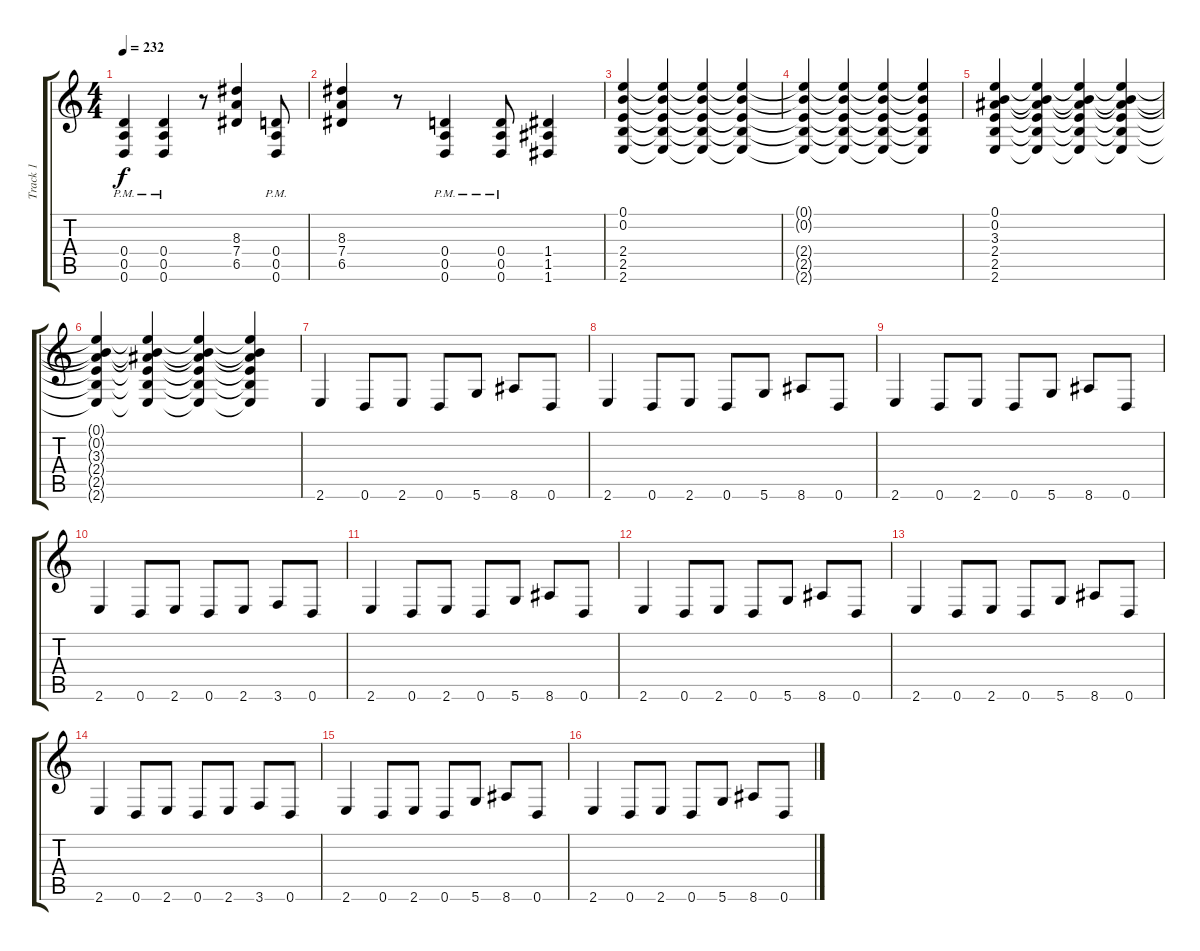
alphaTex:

\track ("Track 1" "Track 1") {instrument distortionguitar}
\staff {score tabs}
\tuning (E4 B3 G3 D3 A2 D2) {hide}
\ts (4 4)
\tempo 232
\clef g2
\ks c
(0.4{pm} 0.5{pm} 0.6{pm}).4{dy f} (0.4{pm} 0.5{pm} 0.6{pm}).4 r.8 (8.3 7.4 6.5).4 (0.4{pm} 0.5{pm} 0.6{pm}).8 |
(8.3 7.4 6.5).4 r.8 (0.4{pm} 0.5{pm} 0.6{pm}).4 (0.4{pm} 0.5{pm} 0.6{pm}).8 (1.4 1.5 1.6).4 |
(0.1 0.2 2.4 2.5 2.6).4 (0.1{t} 0.2{t} 2.4{t} 2.5{t} 2.6{t}).4 (0.1{t} 0.2{t} 2.4{t} 2.5{t} 2.6{t}).4 (0.1{t} 0.2{t} 2.4{t} 2.5{t} 2.6{t}).4 |
(0.1{t} 0.2{t} 2.4{t} 2.5{t} 2.6{t}).4 (0.1{t} 0.2{t} 2.4{t} 2.5{t} 2.6{t}).4 (0.1{t} 0.2{t} 2.4{t} 2.5{t} 2.6{t}).4 (0.1{t} 0.2{t} 2.4{t} 2.5{t} 2.6{t}).4 |
(0.1 0.2 3.3 2.4 2.5 2.6).4 (0.1{t} 0.2{t} 3.3{t} 2.4{t} 2.5{t} 2.6{t}).4 (0.1{t} 0.2{t} 3.3{t} 2.4{t} 2.5{t} 2.6{t}).4 (0.1{t} 0.2{t} 3.3{t} 2.4{t} 2.5{t} 2.6{t}).4 |
(0.1{t} 0.2{t} 3.3{t} 2.4{t} 2.5{t} 2.6{t}).4 (0.1{t} 0.2{t} 3.3{t} 2.4{t} 2.5{t} 2.6{t}).4 (0.1{t} 0.2{t} 3.3{t} 2.4{t} 2.5{t} 2.6{t}).4 (0.1{t} 0.2{t} 3.3{t} 2.4{t} 2.5{t} 2.6{t}).4 |
2.6.4 0.6.8 2.6.8 0.6.8 5.6.8 8.6.8 0.6.8 |
2.6.4 0.6.8 2.6.8 0.6.8 5.6.8 8.6.8 0.6.8 |
2.6.4 0.6.8 2.6.8 0.6.8 5.6.8 8.6.8 0.6.8 |
2.6.4 0.6.8 2.6.8 0.6.8 2.6.8 3.6.8 0.6.8 |
2.6.4 0.6.8 2.6.8 0.6.8 5.6.8 8.6.8 0.6.8 |
2.6.4 0.6.8 2.6.8 0.6.8 5.6.8 8.6.8 0.6.8 |
2.6.4 0.6.8 2.6.8 0.6.8 5.6.8 8.6.8 0.6.8 |
2.6.4 0.6.8 2.6.8 0.6.8 2.6.8 3.6.8 0.6.8 |
2.6.4 0.6.8 2.6.8 0.6.8 5.6.8 8.6.8 0.6.8 |
2.6.4 0.6.8 2.6.8 0.6.8 5.6.8 8.6.8 0.6.8
